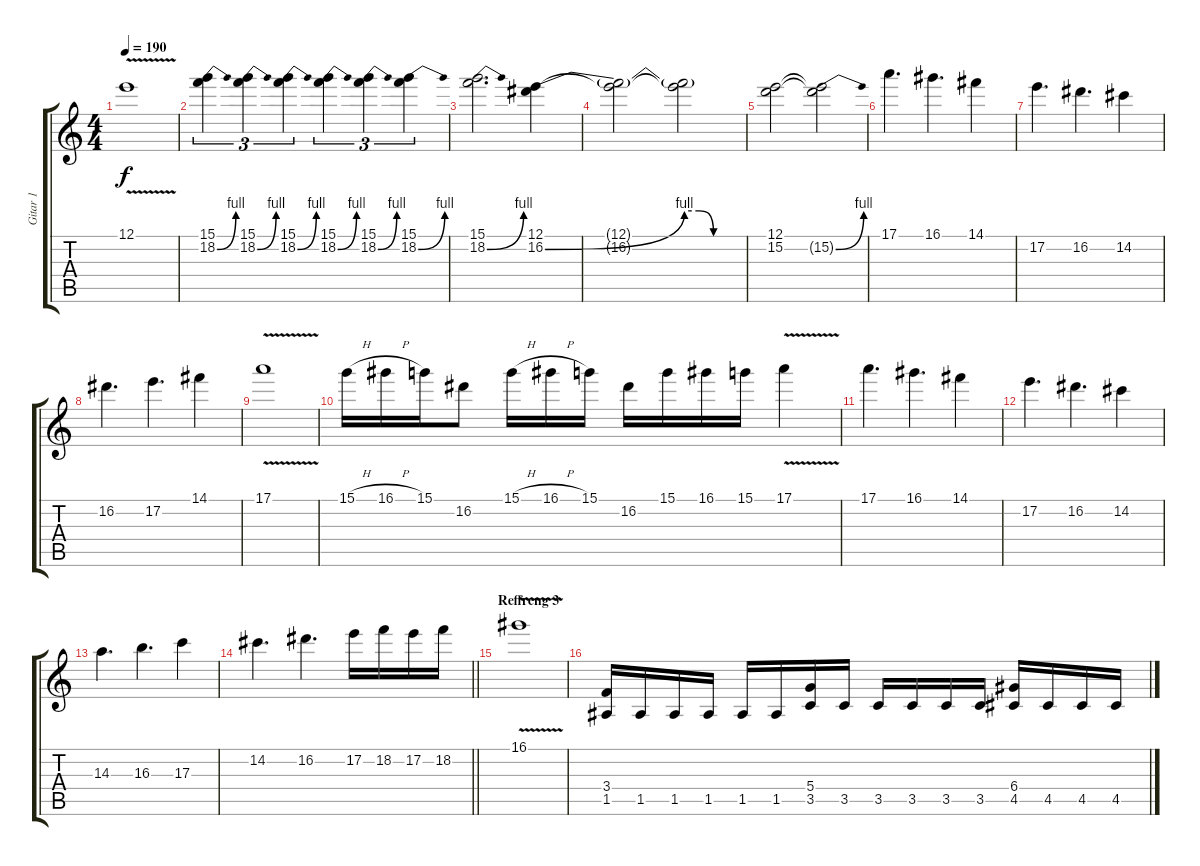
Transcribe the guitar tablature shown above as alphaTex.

\track ("Gitar 1" "Gitar 1") {instrument distortionguitar}
\staff {score tabs}
\tuning (E4 B3 G3 D3 A2 D2) {hide}
\ts (4 4)
\tempo 190
\clef g2
\ks c
12.1{v}.1{dy f} |
(15.1 18.2{be (bend 0 0 60 4)}).4{tu (3 2)} (15.1 18.2{be (bend 0 0 60 4)}).4{tu (3 2)} (15.1 18.2{be (bend 0 0 60 4)}).4{tu (3 2)} (15.1 18.2{be (bend 0 0 60 4)}).4{tu (3 2)} (15.1 18.2{be (bend 0 0 60 4)}).4{tu (3 2)} (15.1 18.2{be (bend 0 0 60 4)}).4{tu (3 2)} |
(15.1 18.2{be (bend 0 0 60 4)}).2{d} (12.1 16.2{be (bend 0 0 60 4)}).4 |
(12.1{t} 16.2{t}).2 (12.1{t} 16.2{be (custom 0 4 15 4 30 0 60 0) t}).2 |
(12.1 15.2).2 (12.1{t} 15.2{be (bend 0 0 60 4) t}).2 |
17.1.4{d} 16.1.4{d} 14.1.4 |
17.2.4{d} 16.2.4{d} 14.2.4 |
16.2.4{d} 17.2.4{d} 14.1.4 |
17.1{v}.1 |
15.1{h}.16 16.1{h}.16 15.1.16 16.2.8 15.1{h}.16 16.1{h}.16 15.1.16 16.2.16 15.1.16 16.1.16 15.1.16 17.1{v}.4 |
17.1.4{d} 16.1.4{d} 14.1.4 |
17.2.4{d} 16.2.4{d} 14.2.4 |
14.3.4{d} 16.3.4{d} 17.3.4 |
\barLineRight lightlight
14.2.4{d} 16.2.4{d} 17.2.16 18.2.16 17.2.16 18.2.16 |
\section ("" "Reffreng 3")
16.1{v}.1 |
(3.4 1.5).16 1.5.16 1.5.16 1.5.16 1.5.16 1.5.16 (5.4 3.5).16 3.5.16 3.5.16 3.5.16 3.5.16 3.5.16 (6.4 4.5).16 4.5.16 4.5.16 4.5.16
